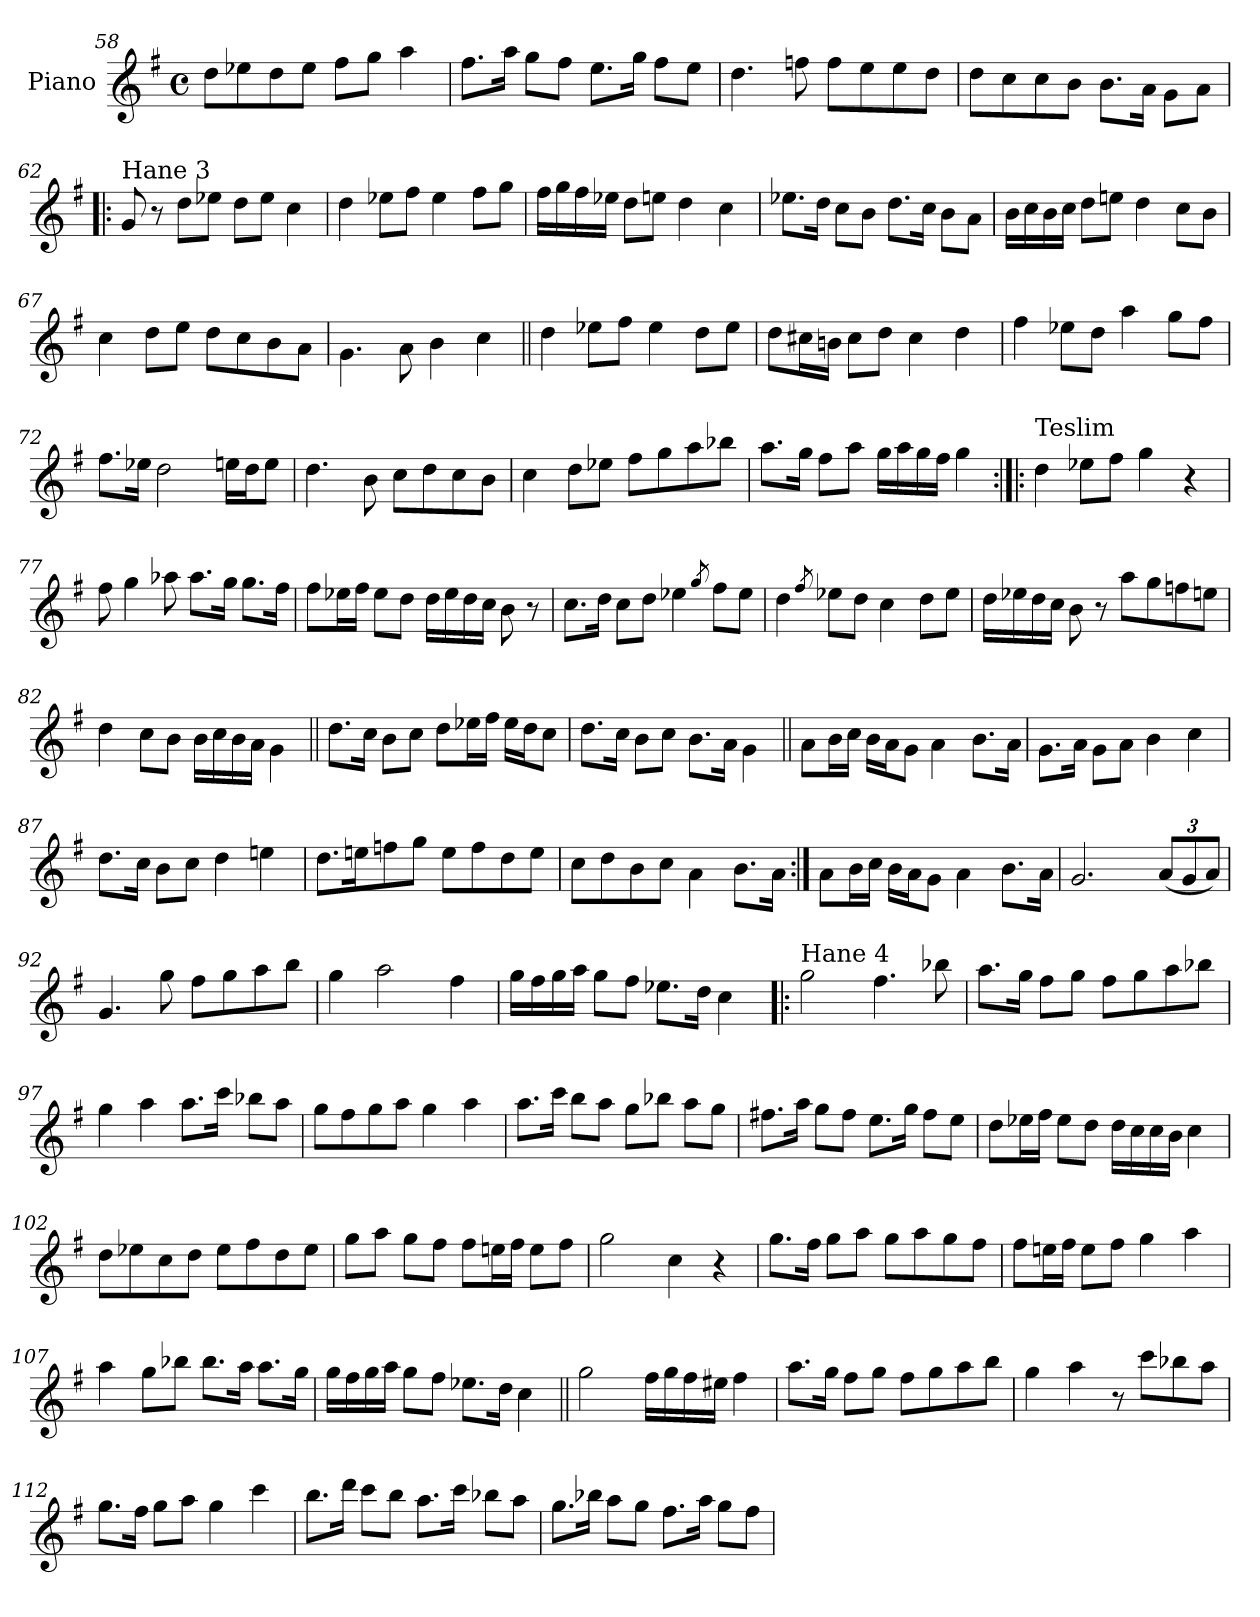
**kern
*part1
*staff1
*I"Piano
*I'Pno
*clefG2
*k[f#]
*G:
*M4/4
*met(c)
=58
8dd\L
8ee-X\
8dd\
8ee-\J
8ff#\L
8gg\J
4aa\
=59
8.ff#\L
16aa\Jk
8gg\L
8ff#\J
8.ee\L
16gg\Jk
8ff#\L
8ee\J
=60
4.dd\
8ffn\
8ff\L
8ee\
8ee\
8dd\J
=61
8dd\L
8cc\
8cc\
8b\J
8.b\L
16a\Jk
8g\L
8a\J
!!LO:LB:g=z
=62!|:
!LO:TX:a:t=Hane 3
8g/
8r
8dd\L
8ee-X\J
8dd\L
8ee-\J
4cc\
=63
4dd\
8ee-X\L
8ff#\J
4ee-\
8ff#\L
8gg\J
=64
16ff#\LL
16gg\
16ff#\
16ee-X\JJ
8dd\L
8een\J
4dd\
4cc\
=65
8.ee-X\L
16dd\Jk
8cc\L
8b\J
8.dd\L
16cc\Jk
8b\L
8a\J
!!LO:LB:g=z
=66
16b\LL
16cc\
16b\
16cc\JJ
8dd\L
8een\J
4dd\
8cc\L
8b\J
=67
4cc\
8dd\L
8ee\J
8dd\L
8cc\
8b\
8a\J
=68
4.g\
8a\
4b\
4cc\
=69||
4dd\
8ee-X\L
8ff#\J
4ee-\
8dd\L
8ee-\J
=70
8dd\L
16cc#X\L
16bn\JJ
8cc#\L
8dd\J
4cc#\
4dd\
!!LO:LB:g=z
=71
4ff#\
8ee-X\L
8dd\J
4aa\
8gg\L
8ff#\J
=72
8.ff#\L
16ee-X\Jk
2dd\
16een\LL
16dd\J
8ee\J
=73
4.dd\
8b\
8cc\L
8dd\
8cc\
8b\J
=74
4cc\
8dd\L
8ee-X\J
8ff#\L
8gg\
8aa\
8bb-X\J
=75
8.aa\L
16gg\Jk
8ff#\L
8aa\J
16gg\LL
16aa\
16gg\
16ff#\JJ
4gg\
!!LO:LB:g=z
=76:|!|:
!LO:TX:a:t=Teslim
4dd\
8ee-X\L
8ff#\J
4gg\
4r
=77
8ff#\
4gg\
8aa-X\
8.aa-\L
16gg\Jk
8.gg\L
16ff#\Jk
=78
8ff#\L
16ee-X\L
16ff#\JJ
8ee-\L
8dd\J
16dd\LL
16ee-\
16dd\
16cc\JJ
8b\
8r
=79
8.cc\L
16dd\Jk
8cc\L
8dd\J
4ee-X\
8qgg/
8ff#\L
8ee-\J
=80
4dd\
8qff#/
8ee-X\L
8dd\J
4cc\
8dd\L
8ee-\J
!!LO:LB:g=z
=81
16dd\LL
16ee-X\
16dd\
16cc\JJ
8b\
8r
8aa\L
8gg\
8ffn\
8een\J
=82
4dd\
8cc\L
8b\J
16b\LL
16cc\
16b\
16a\JJ
4g\
=83||
8.dd\L
16cc\Jk
8b\L
8cc\J
8dd\L
16ee-X\L
16ff#\JJ
16ee-\LL
16dd\J
8cc\J
=84
8.dd\L
16cc\Jk
8b\L
8cc\J
8.b\L
16a\Jk
4g\
!!LO:LB:g=z
=85||
8a\L
16b\L
16cc\JJ
16b\LL
16a\J
8g\J
4a\
8.b\L
16a\Jk
=86
8.g\L
16a\Jk
8g\L
8a\J
4b\
4cc\
=87
8.dd\L
16cc\Jk
8b\L
8cc\J
4dd\
4een\
=88
8.dd\L
16een\K
8ffn\
8gg\J
8ee\L
8ff\
8dd\
8ee\J
=89
8cc\L
8dd\
8b\
8cc\J
4a\
8.b\L
16a\Jk
!!LO:PB:g=z
=90:|!
8a\L
16b\L
16cc\JJ
16b\LL
16a\J
8g\J
4a\
8.b\L
16a\Jk
=91
2.g/
*Xbrackettup
(<12a/L
12g/
12a/J)
=92
4.g/
8gg\
8ff#\L
8gg\
8aa\
8bb\J
=93
4gg\
2aa\
4ff#\
=94
16gg\LL
16ff#\
16gg\
16aa\JJ
8gg\L
8ff#\J
8.ee-X\L
16dd\Jk
4cc\
!!LO:LB:g=z
=95!|:
!LO:TX:a:t=Hane 4
2gg\
4.ff#\
8bb-X\
=96
8.aa\L
16gg\Jk
8ff#\L
8gg\J
8ff#\L
8gg\
8aa\
8bb-X\J
=97
4gg\
4aa\
8.aa\L
16ccc\Jk
8bb-X\L
8aa\J
=98
8gg\L
8ff#\
8gg\
8aa\J
4gg\
4aa\
=99
8.aa\L
16ccc\Jk
8bb\L
8aa\J
8gg\L
8bb-X\J
8aa\L
8gg\J
!!LO:LB:g=z
=100
8.ff#X\L
16aa\Jk
8gg\L
8ff#\J
8.ee\L
16gg\Jk
8ff#\L
8ee\J
=101
8dd\L
16ee-X\L
16ff#\JJ
8ee-\L
8dd\J
16dd\LL
16cc\
16cc\
16b\JJ
4cc\
=102
8dd\L
8ee-X\
8cc\
8dd\J
8ee-\L
8ff#\
8dd\
8ee-\J
=103
8gg\L
8aa\J
8gg\L
8ff#\J
8ff#\L
16een\L
16ff#\JJ
8ee\L
8ff#\J
=104
2gg\
4cc\
4r
!!LO:LB:g=z
=105
8.gg\L
16ff#\Jk
8gg\L
8aa\J
8gg\L
8aa\
8gg\
8ff#\J
=106
8ff#\L
16een\L
16ff#\JJ
8ee\L
8ff#\J
4gg\
4aa\
=107
4aa\
8gg\L
8bb-X\J
8.bb-\L
16aa\Jk
8.aa\L
16gg\Jk
=108
16gg\LL
16ff#\
16gg\
16aa\JJ
8gg\L
8ff#\J
8.ee-X\L
16dd\Jk
4cc\
!!LO:LB:g=z
=109||
2gg\
16ff#\LL
16gg\
16ff#\
16ee#X\JJ
4ff#\
=110
8.aa\L
16gg\Jk
8ff#\L
8gg\J
8ff#\L
8gg\
8aa\
8bb\J
=111
4gg\
4aa\
8r
8ccc\L
8bb-X\
8aa\J
=112
8.gg\L
16ff#\Jk
8gg\L
8aa\J
4gg\
4ccc\
!!LO:LB:g=z
=113
8.bb\L
16ddd\Jk
8ccc\L
8bb\J
8.aa\L
16ccc\Jk
8bb-X\L
8aa\J
=114
8.gg\L
16bb-X\Jk
8aa\L
8gg\J
8.ff#\L
16aa\Jk
8gg\L
8ff#\J
=
*-
